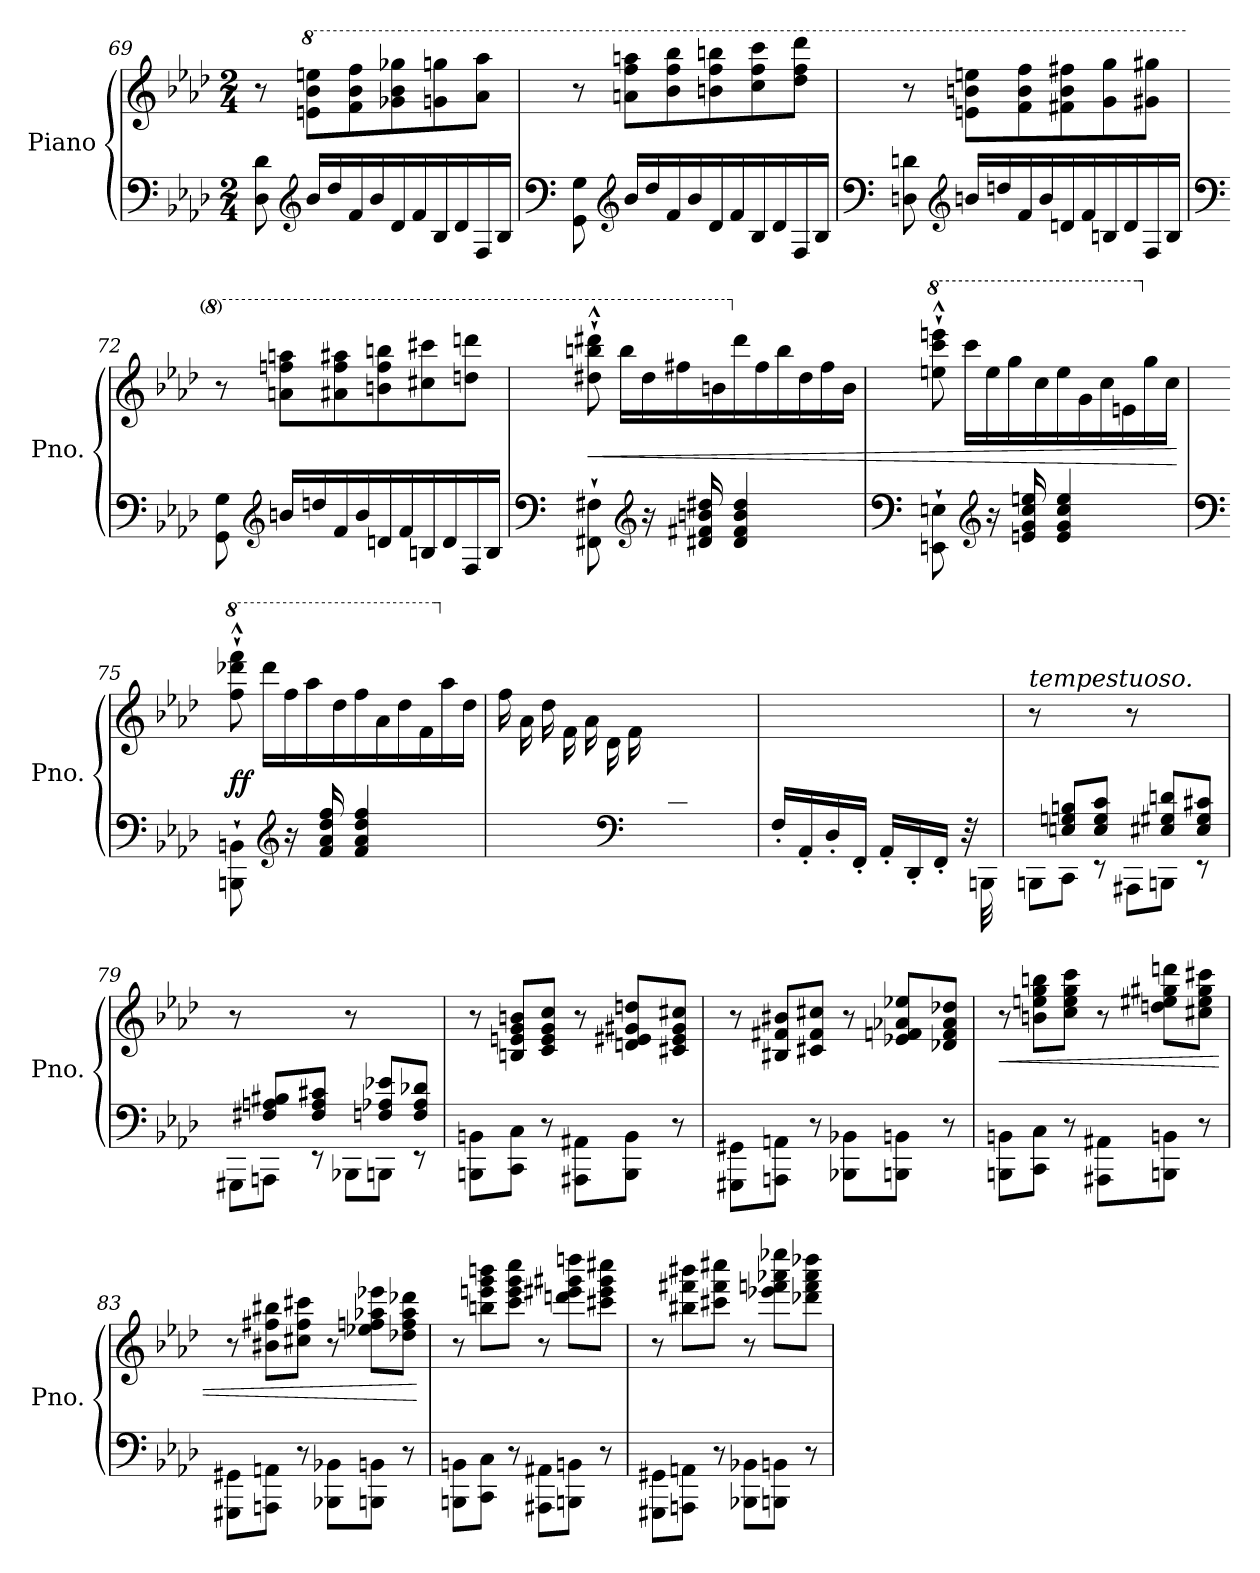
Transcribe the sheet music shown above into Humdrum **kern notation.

**kern	**kern	**dynam
*part1	*part1	*part1
*staff2	*staff1	*staff1/2
*I"Piano	*	*
*I'Pno.	*	*
*clefF4	*clefG2	*
*k[b-e-a-d-]	*k[b-e-a-d-]	*
*M2/4	*M2/4	*
*Xtuplet	*Xtuplet	*
=69	=69	=69
12D-\ 12d-\	12r	.
*clefG2	*	*
*	*8va	*
24b-/LL	12een\ 12bb-\ 12eeen\L	.
24dd-/	.	.
24f/	12ff\ 12bb-\ 12fff\	.
24b-/	.	.
24d-/	12gg-X\ 12bb-\ 12ggg-X\	.
24f/	.	.
24B-/	12ggn\ 12gggn\	.
24d-/	.	.
24F/	12aa-\ 12aaa-\J	.
24B-/JJ	.	.
!!LO:PB:g=z
=70	=70	=70
*clefF4	*	*
12GG\ 12G\	12r	.
*clefG2	*	*
24b-/LL	12aan\ 12fff\ 12aaan\L	.
24dd-/	.	.
24f/	12bb-\ 12fff\ 12bbb-\	.
24b-/	.	.
24d-/	12bbn\ 12fff\ 12bbbn\	.
24f/	.	.
24B-/	12ccc\ 12fff\ 12cccc\	.
24d-/	.	.
24F/	12ddd-\ 12fff\ 12dddd-\J	.
24B-/JJ	.	.
=71	=71	=71
*clefF4	*	*
12Dn\ 12dn\	12r	.
*clefG2	*	*
24bn/LL	12een\ 12bbn\ 12eeen\L	.
24ddn/	.	.
24f/	12ff\ 12bb\ 12fff\	.
24b/	.	.
24dn/	12ff#X\ 12bb\ 12fff#X\	.
24f/	.	.
24Bn/	12gg\ 12ggg\	.
24d/	.	.
24F/	12gg#X\ 12ggg#X\J	.
24B/JJ	.	.
=72	=72	=72
*clefF4	*	*
12GG\ 12G\	12r	.
*clefG2	*	*
24bn/LL	12aan\ 12fffn\ 12aaan\L	.
24ddn/	.	.
24f/	12aa#X\ 12fff\ 12aaa#X\	.
24b/	.	.
24dn/	12bbn\ 12fff\ 12bbbn\	.
24f/	.	.
24Bn/	12ccc#X\ 12cccc#X\	.
24d/	.	.
24F/	12dddn\ 12ddddn\J	.
24B/JJ	.	.
!!LO:LB:g=z
=73	=73	=73
*clefF4	*	*
!	!	!LO:HP:b
8FF#X\` 8F#X\`	12ddd#X\`^^ 12bbbn\`^^ 12dddd#X\`^^	<
.	24bbb\LL	.
*clefG2	*	*
16r	24ddd#\	.
.	24fff#X\	.
16d#X/ 16f#X/ 16bn/ 16dd#X/	.	.
.	24bbn\	.
*	*X8va	*
4d#/ 4f#/ 4b/ 4dd#/	24ddd#\	.
.	24ff#\	.
.	24bb\	.
.	24dd#\	.
.	24ff#\	.
.	24b\JJ	.
=74	=74	=74
*clefF4	*	*
*	*8va	*
8EEn\` 8En\`	12eeen\`^^ 12cccc\`^^ 12eeeen\`^^	.
.	24cccc\LL	.
*clefG2	*	*
16r	24eee\	.
.	24ggg\	.
16en/ 16g/ 16cc/ 16een/	.	.
.	24ccc\	.
4e/ 4g/ 4cc/ 4ee/	24eee\	.
.	24gg\	.
.	24ccc\	.
.	24een\	.
*	*X8va	*
.	24gg\	.
.	24cc\JJ	.
.	.	[
=75	=75	=75
*clefF4	*	*
*	*8va	*
!	!	!LO:DY:b
8BBBn\` 8BBn\`	12fff\`^^ 12dddd-X\`^^ 12ffff\`^^	ff
.	24dddd-\LL	.
*clefG2	*	*
16r	24fff\	.
.	24aaa-\	.
16f/ 16a-/ 16dd-/ 16ff/	.	.
.	24ddd-\	.
4f/ 4a-/ 4dd-/ 4ff/	24fff\	.
.	24aa-\	.
.	24ddd-\	.
.	24ff\	.
*	*X8va	*
.	24aa-\	.
.	24dd-\JJ	.
!!LO:LB:g=z
=76	=76	=76
*^	*	*
24%7ryy	4ryy	24ff\LL	.
.	.	24a-\	.
.	.	24dd-\	.
.	.	24f\	.
.	.	24a-\	.
.	.	24d-\	.
*clefF4	*	*	*
.	4ryy	24f\	.
24A-/	.	24%5ryy	.
24d-/	.	.	.
24F/	.	.	.
24A-/	.	.	.
24D-/JJ	.	.	.
*v	*v	*	*
=77	=77	=77
16F'/LL	2ryy	.
16AA-'/	.	.
16D-'/	.	.
16FF'/JJ	.	.
16AA-'/LL	.	.
16DD-'/	.	.
16FF'/JJ	.	.
32r	.	.
32BBBn\	.	.
=78	=78	=78
*^	*	*
!	!	!LO:TX:a:i:t=tempestuoso.	!
12ryy	12BBBn\L	12r	.
12En/ 12Gn/ 12Bn/L	12CC\J	6ryy	.
12E/ 12G/ 12c/J	12rEE	.	.
12ryy	12AAA#X\L	12r	.
12E#X/ 12G#X/ 12dn/L	12BBBn\J	6ryy	.
12E#/ 12G#/ 12c#X/J	12rEE	.	.
!!LO:LB:g=z
=79	=79	=79	=79
12ryy	12GGG#X\L	12r	.
12F#X/ 12An/ 12B#X/L	12AAAn\J	6ryy	.
12F#/ 12A/ 12c#X/J	12rEE	.	.
12ryy	12BBB-X\L	12r	.
12Fn/ 12A-X/ 12e-X/L	12BBBn\J	6ryy	.
12F/ 12A-/ 12d-X/J	12rEE	.	.
*v	*v	*	*
=80	=80	=80
12BBBn\ 12BBn\L	12r	.
12CC\ 12C\J	12Bn/ 12en/ 12g/ 12bn/L	.
12r	12c/ 12e/ 12g/ 12cc/J	.
12AAA#X\ 12AA#X\L	12r	.
12BBB\ 12BB\J	12dn/ 12e#X/ 12g#X/ 12ddn/L	.
12r	12c#X/ 12e#/ 12g#/ 12cc#X/J	.
=81	=81	=81
12GGG#X\ 12GG#X\L	12r	.
12AAAn\ 12AAn\J	12B#X/ 12f#X/ 12b#X/L	.
12r	12c#X/ 12f#/ 12cc#X/J	.
12BBB-X\ 12BB-X\L	12r	.
12BBBn\ 12BBn\J	12e-X/ 12fn/ 12a-X/ 12ee-X/L	.
12r	12d-X/ 12f/ 12a-/ 12dd-X/J	.
=82	=82	=82
!	!	!LO:HP:b
12BBBn\ 12BBn\L	12r	<
12CC\ 12C\J	12bn\ 12een\ 12gg\ 12bbn\L	.
12r	12cc\ 12ee\ 12gg\ 12ccc\J	.
12AAA#X\ 12AA#X\L	12r	.
12BBBn\ 12BBn\J	12ddn\ 12ee#X\ 12gg#X\ 12dddn\L	.
12r	12cc#X\ 12ee#\ 12gg#\ 12ccc#X\J	.
!!LO:LB:g=z
=83	=83	=83
12GGG#X\ 12GG#X\L	12r	.
12AAAn\ 12AAn\J	12b#X\ 12ff#X\ 12bb#X\L	.
12r	12cc#X\ 12ff#\ 12ccc#X\J	.
12BBB-X\ 12BB-X\L	12r	.
12BBBn\ 12BBn\J	12ee-X\ 12ffn\ 12aa-X\ 12eee-X\L	.
12r	12dd-X\ 12ff\ 12aa-\ 12ddd-X\J	.
.	.	[
=84	=84	=84
12BBBn\ 12BBn\L	12r	.
12CC\ 12C\J	12bbn\ 12eeen\ 12ggg\ 12bbbn\L	.
12r	12ccc\ 12eee\ 12ggg\ 12cccc\J	.
12AAA#X\ 12AA#X\L	12r	.
12BBBn\ 12BBn\J	12dddn\ 12eee#X\ 12ggg#X\ 12ddddn\L	.
12r	12ccc#X\ 12eee#\ 12ggg#\ 12cccc#X\J	.
=85	=85	=85
12GGG#X\ 12GG#X\L	12r	.
12AAAn\ 12AAn\J	12bb#X\ 12fff#X\ 12bbb#X\L	.
12r	12ccc#X\ 12fff#\ 12cccc#X\J	.
12BBB-X\ 12BB-X\L	12r	.
12BBBn\ 12BBn\J	12eee-X\ 12fffn\ 12aaa-X\ 12eeee-X\L	.
12r	12ddd-X\ 12fff\ 12aaa-\ 12dddd-X\J	.
=	=	=
*-	*-	*-
